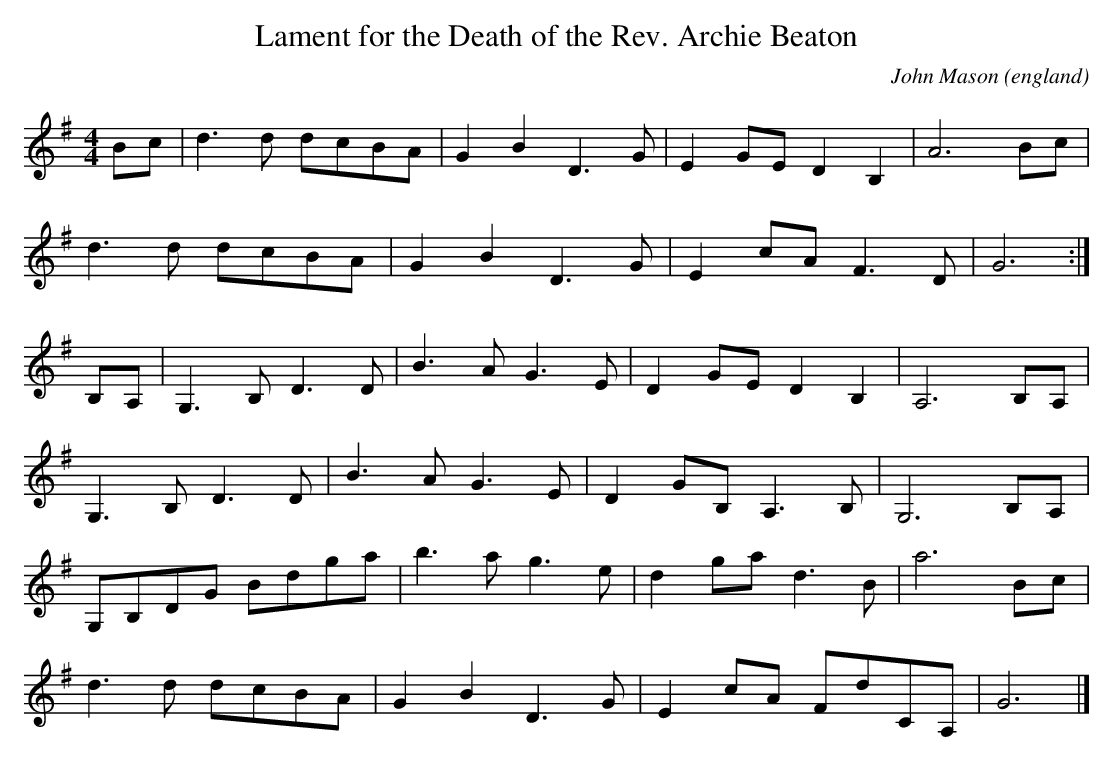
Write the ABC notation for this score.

X:1
T:Lament for the Death of the Rev. Archie Beaton
O:england
C:John Mason
M:4/4
L:1/8
K:G
Bc|d3d dcBA|G2 B2 D3 G|E2 GE D2 B,2|A6 Bc|
d3d dcBA|G2 B2 D3 G|E2 cA F3 D|G6:|]
B,A,|G,3 B, D3 D|B3 A G3 E|D2 GE D2 B,2|A,6 B,A,|
G,3 B, D3 D|B3 A G3 E|D2 GB, A,3 B,|G,6 B,A,|
G,B,DG Bdga|b3 a g3 e|d2 ga d3 B|a6 Bc|
d3d dcBA|G2 B2 D3 G|E2 cA FdCA,|G6|]
